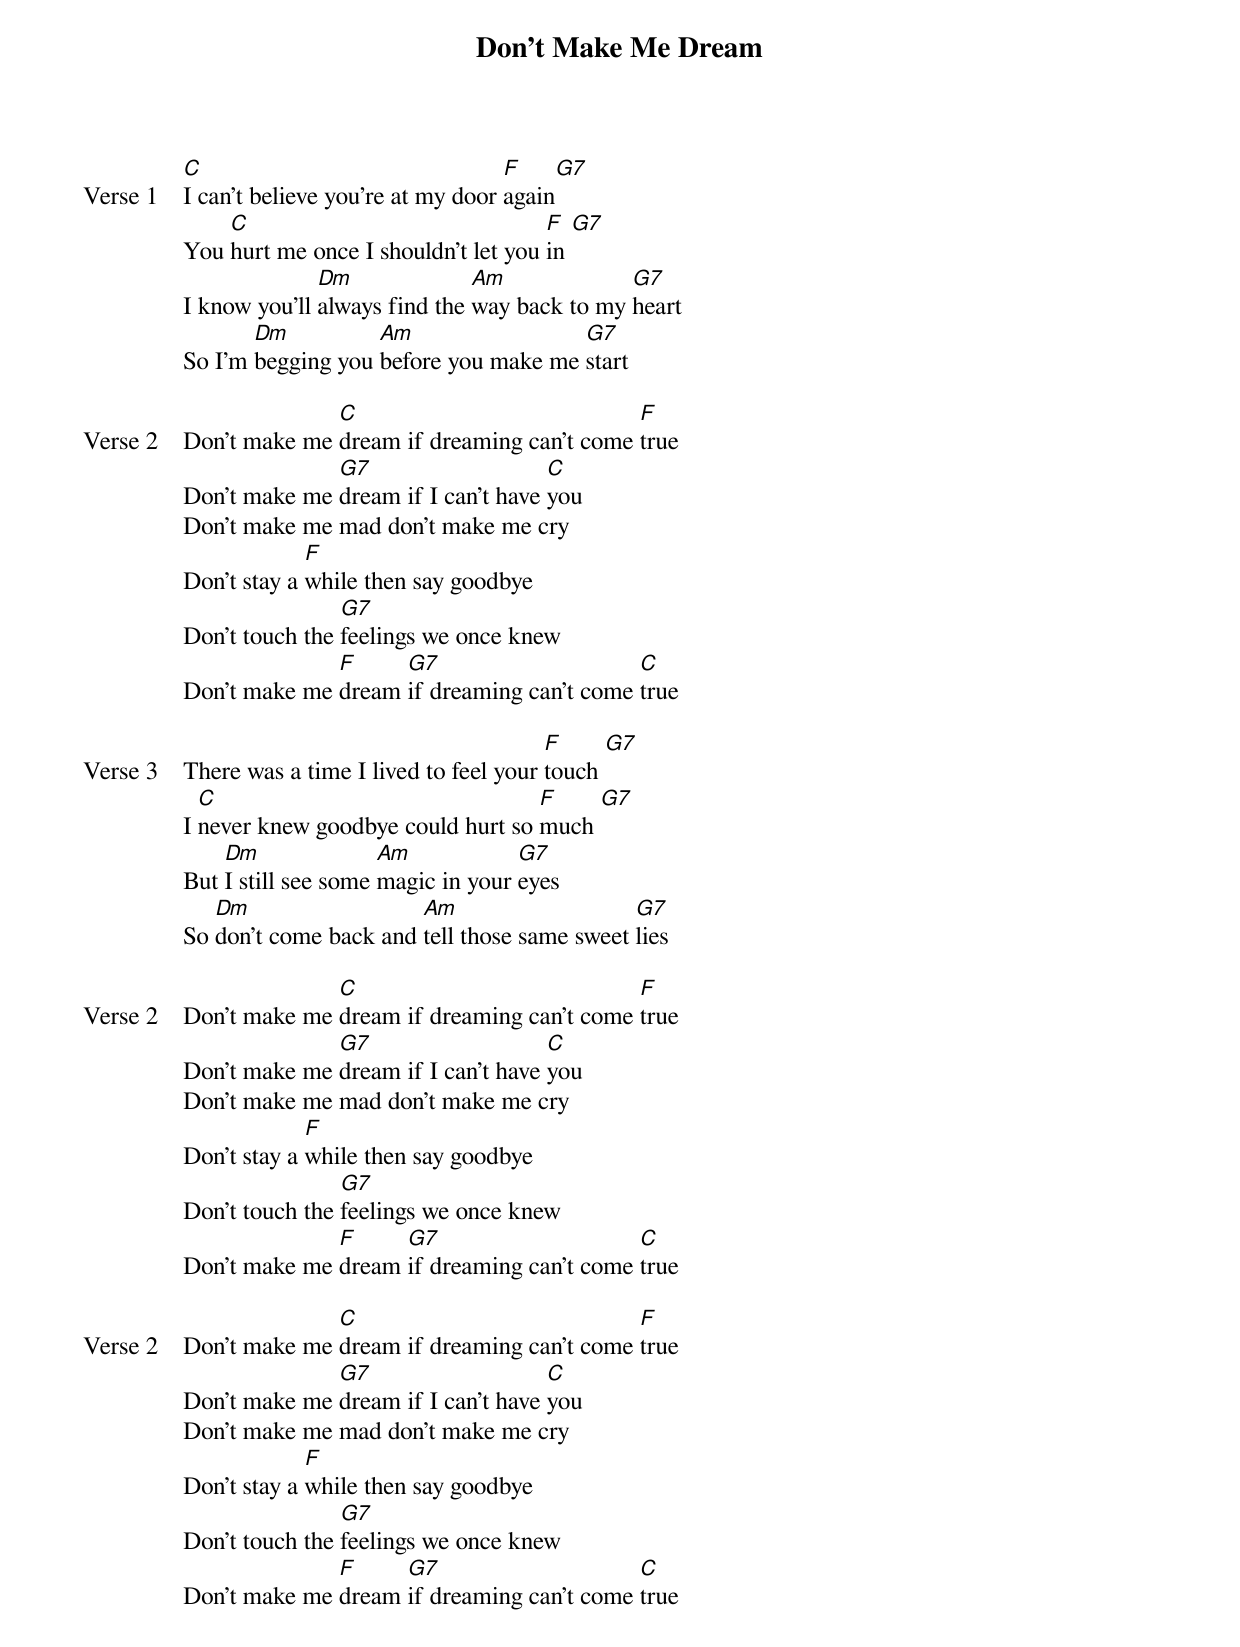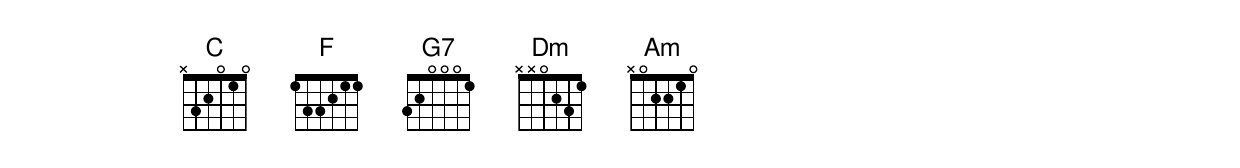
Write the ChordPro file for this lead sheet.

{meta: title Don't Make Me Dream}
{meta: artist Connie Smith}
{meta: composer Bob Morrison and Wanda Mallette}
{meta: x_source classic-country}
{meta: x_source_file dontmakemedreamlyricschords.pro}
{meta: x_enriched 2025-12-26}

{start_of_verse: Verse 1}
[C]I can't believe you're at my door [F]again[G7]
You [C]hurt me once I shouldn't let you [F]in [G7]
I know you'll [Dm]always find the [Am]way back to my [G7]heart
So I'm [Dm]begging you [Am]before you make me [G7]start
{end_of_verse}

{start_of_verse: Verse 2}
Don't make me [C]dream if dreaming can't come [F]true
Don't make me [G7]dream if I can't have [C]you
Don't make me mad don't make me cry
Don't stay a [F]while then say goodbye
Don't touch the [G7]feelings we once knew
Don't make me [F]dream [G7]if dreaming can't come [C]true
{end_of_verse}

{start_of_verse: Verse 3}
There was a time I lived to feel your [F]touch [G7]
I [C]never knew goodbye could hurt so [F]much [G7]
But [Dm]I still see some [Am]magic in your [G7]eyes
So [Dm]don't come back and [Am]tell those same sweet [G7]lies
{end_of_verse}

{start_of_verse: Verse 2}
Don't make me [C]dream if dreaming can't come [F]true
Don't make me [G7]dream if I can't have [C]you
Don't make me mad don't make me cry
Don't stay a [F]while then say goodbye
Don't touch the [G7]feelings we once knew
Don't make me [F]dream [G7]if dreaming can't come [C]true
{end_of_verse}

{start_of_verse: Verse 2}
Don't make me [C]dream if dreaming can't come [F]true
Don't make me [G7]dream if I can't have [C]you
Don't make me mad don't make me cry
Don't stay a [F]while then say goodbye
Don't touch the [G7]feelings we once knew
Don't make me [F]dream [G7]if dreaming can't come [C]true
{end_of_verse}
